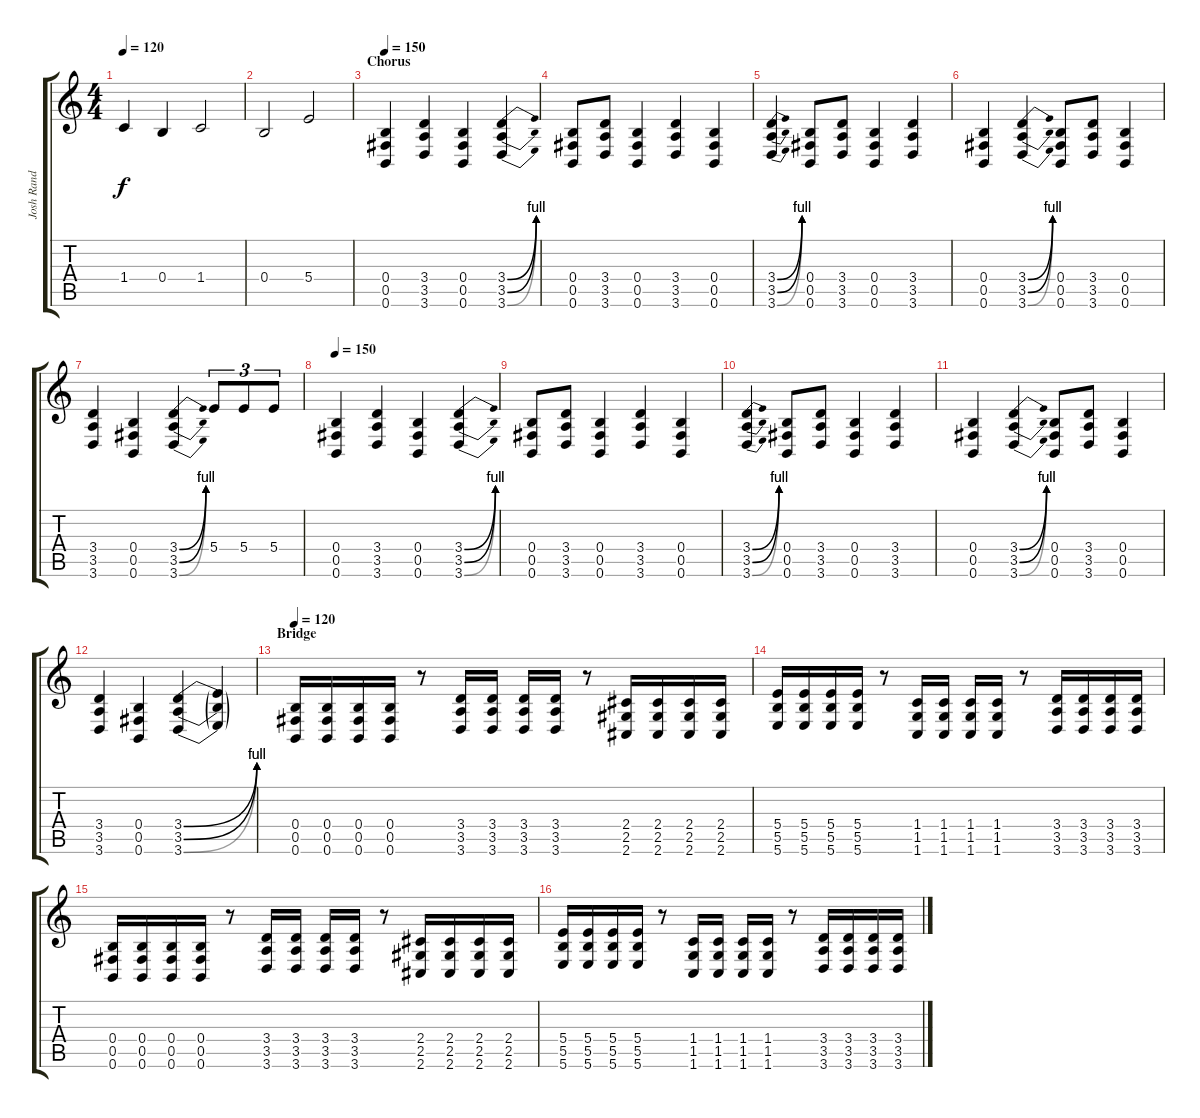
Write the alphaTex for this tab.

\track ("Josh Rand" "Josh Rand") {instrument distortionguitar}
\staff {score tabs}
\tuning (Db4 Ab3 E3 B2 Gb2 B1) {hide}
\ts (4 4)
\tempo 120
\clef g2
\ks c
1.4.4{dy f} 0.4.4 1.4.2 |
0.4.2 5.4.2 |
\section ("" "Chorus")
\tempo 150
(0.4 0.5 0.6).4 (3.4 3.5 3.6).4 (0.4 0.5 0.6).4 (3.4{be (bend 0 0 60 4)} 3.5{be (bend 0 0 60 4)} 3.6{be (bend 0 0 60 4)}).4 |
(0.4 0.5 0.6).8 (3.4 3.5 3.6).8 (0.4 0.5 0.6).4 (3.4 3.5 3.6).4 (0.4 0.5 0.6).4 |
(3.4{be (bend 0 0 60 4)} 3.5{be (bend 0 0 60 4)} 3.6{be (bend 0 0 60 4)}).4 (0.4 0.5 0.6).8 (3.4 3.5 3.6).8 (0.4 0.5 0.6).4 (3.4 3.5 3.6).4 |
(0.4 0.5 0.6).4 (3.4{be (bend 0 0 60 4)} 3.5{be (bend 0 0 60 4)} 3.6{be (bend 0 0 60 4)}).4 (0.4 0.5 0.6).8 (3.4 3.5 3.6).8 (0.4 0.5 0.6).4 |
(3.4 3.5 3.6).4 (0.4 0.5 0.6).4 (3.4{be (bend 0 0 60 4)} 3.5{be (bend 0 0 60 4)} 3.6{be (bend 0 0 60 4)}).4 5.4.8{tu (3 2)} 5.4.8{tu (3 2)} 5.4.8{tu (3 2)} |
\tempo 150
(0.4 0.5 0.6).4 (3.4 3.5 3.6).4 (0.4 0.5 0.6).4 (3.4{be (bend 0 0 60 4)} 3.5{be (bend 0 0 60 4)} 3.6{be (bend 0 0 60 4)}).4 |
(0.4 0.5 0.6).8 (3.4 3.5 3.6).8 (0.4 0.5 0.6).4 (3.4 3.5 3.6).4 (0.4 0.5 0.6).4 |
(3.4{be (bend 0 0 60 4)} 3.5{be (bend 0 0 60 4)} 3.6{be (bend 0 0 60 4)}).4 (0.4 0.5 0.6).8 (3.4 3.5 3.6).8 (0.4 0.5 0.6).4 (3.4 3.5 3.6).4 |
(0.4 0.5 0.6).4 (3.4{be (bend 0 0 60 4)} 3.5{be (bend 0 0 60 4)} 3.6{be (bend 0 0 60 4)}).4 (0.4 0.5 0.6).8 (3.4 3.5 3.6).8 (0.4 0.5 0.6).4 |
(3.4 3.5 3.6).4 (0.4 0.5 0.6).4 (3.4{be (bend 0 0 60 4)} 3.5{be (bend 0 0 60 4)} 3.6{be (bend 0 0 60 4)}).4 (3.4{t} 3.5{t} 3.6{t}).4 |
\section ("" "Bridge")
\tempo 120
(0.4 0.5 0.6).16 (0.4 0.5 0.6).16 (0.4 0.5 0.6).16 (0.4 0.5 0.6).16 r.8 (3.4 3.5 3.6).16 (3.4 3.5 3.6).16 (3.4 3.5 3.6).16 (3.4 3.5 3.6).16 r.8 (2.4 2.5 2.6).16 (2.4 2.5 2.6).16 (2.4 2.5 2.6).16 (2.4 2.5 2.6).16 |
(5.4 5.5 5.6).16 (5.4 5.5 5.6).16 (5.4 5.5 5.6).16 (5.4 5.5 5.6).16 r.8 (1.4 1.5 1.6).16 (1.4 1.5 1.6).16 (1.4 1.5 1.6).16 (1.4 1.5 1.6).16 r.8 (3.4 3.5 3.6).16 (3.4 3.5 3.6).16 (3.4 3.5 3.6).16 (3.4 3.5 3.6).16 |
(0.4 0.5 0.6).16 (0.4 0.5 0.6).16 (0.4 0.5 0.6).16 (0.4 0.5 0.6).16 r.8 (3.4 3.5 3.6).16 (3.4 3.5 3.6).16 (3.4 3.5 3.6).16 (3.4 3.5 3.6).16 r.8 (2.4 2.5 2.6).16 (2.4 2.5 2.6).16 (2.4 2.5 2.6).16 (2.4 2.5 2.6).16 |
(5.4 5.5 5.6).16 (5.4 5.5 5.6).16 (5.4 5.5 5.6).16 (5.4 5.5 5.6).16 r.8 (1.4 1.5 1.6).16 (1.4 1.5 1.6).16 (1.4 1.5 1.6).16 (1.4 1.5 1.6).16 r.8 (3.4 3.5 3.6).16 (3.4 3.5 3.6).16 (3.4 3.5 3.6).16 (3.4 3.5 3.6).16
